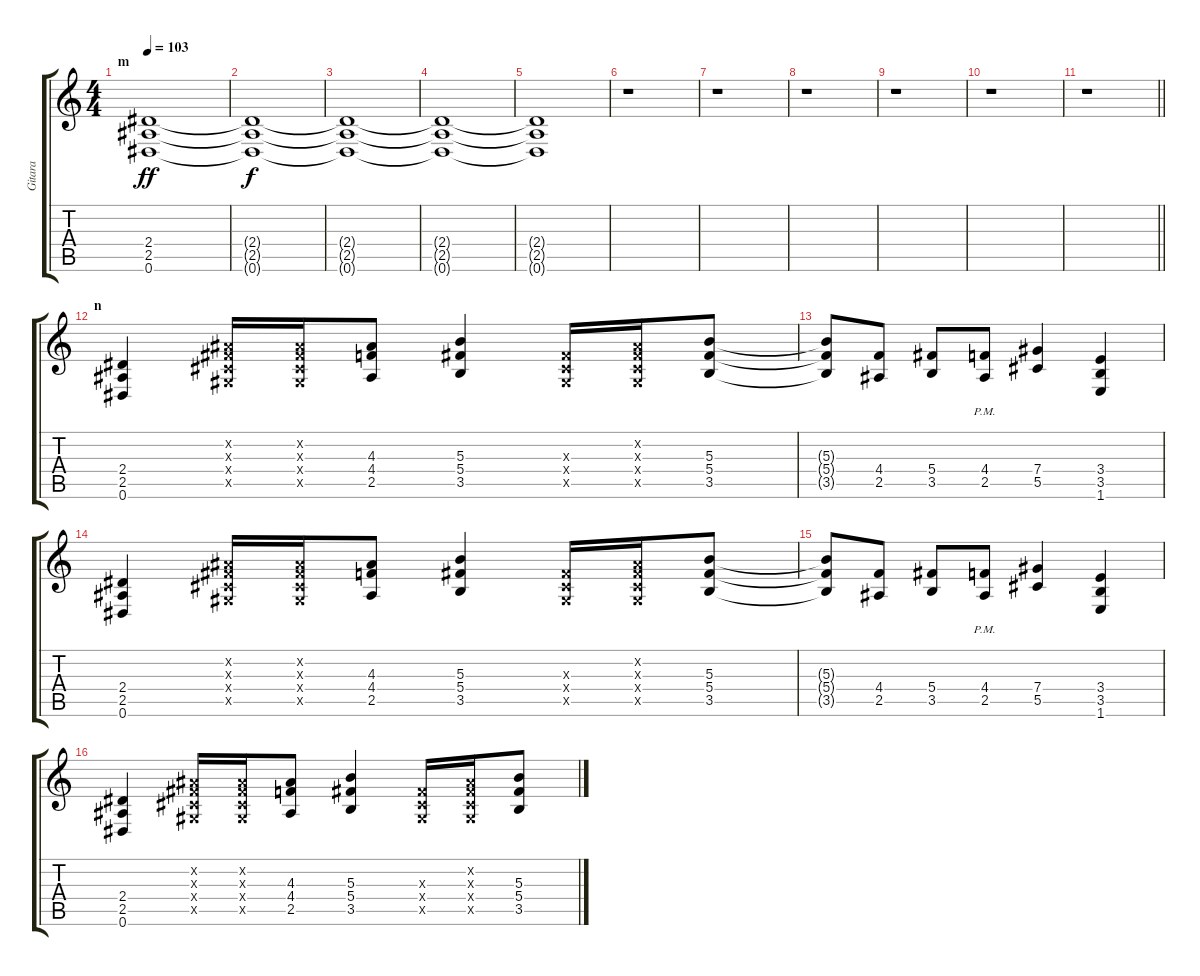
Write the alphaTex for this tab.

\track ("Gitara" "Gitara") {instrument electricguitarclean}
\staff {score tabs}
\tuning (Eb4 Bb3 Gb3 Db3 Ab2 Eb2) {hide}
\ts (4 4)
\section ("" "m")
\tempo 103
\clef g2
\ks c
(2.4 2.5 0.6).1{dy ff} |
(2.4{t} 2.5{t} 0.6{t}).1{dy f} |
(2.4{t} 2.5{t} 0.6{t}).1 |
(2.4{t} 2.5{t} 0.6{t}).1 |
(2.4{t} 2.5{t} 0.6{t}).1 |
r.1 |
r.1 |
r.1 |
r.1 |
r.1 |
\barLineRight lightlight
r.1 |
\section ("" "n")
(2.4 2.5 0.6).4{volume 14 balance 12 instrument distortionguitar} (0.2{x} 0.3{x} 0.4{x} 0.5{x}).16 (0.2{x} 0.3{x} 0.4{x} 0.5{x}).16 (4.3 4.4 2.5).8 (5.3 5.4 3.5).4 (0.3{x} 0.4{x} 0.5{x}).16 (0.2{x} 0.3{x} 0.4{x} 0.5{x}).16 (5.3 5.4 3.5).8 |
(5.3{t} 5.4{t} 3.5{t}).8 (4.4 2.5).8 (5.4 3.5).8 (4.4{pm} 2.5{pm}).8 (7.4 5.5).4 (3.4 3.5 1.6).4 |
(2.4 2.5 0.6).4 (0.2{x} 0.3{x} 0.4{x} 0.5{x}).16 (0.2{x} 0.3{x} 0.4{x} 0.5{x}).16 (4.3 4.4 2.5).8 (5.3 5.4 3.5).4 (0.3{x} 0.4{x} 0.5{x}).16 (0.2{x} 0.3{x} 0.4{x} 0.5{x}).16 (5.3 5.4 3.5).8 |
(5.3{t} 5.4{t} 3.5{t}).8 (4.4 2.5).8 (5.4 3.5).8 (4.4{pm} 2.5{pm}).8 (7.4 5.5).4 (3.4 3.5 1.6).4 |
(2.4 2.5 0.6).4 (0.2{x} 0.3{x} 0.4{x} 0.5{x}).16 (0.2{x} 0.3{x} 0.4{x} 0.5{x}).16 (4.3 4.4 2.5).8 (5.3 5.4 3.5).4 (0.3{x} 0.4{x} 0.5{x}).16 (0.2{x} 0.3{x} 0.4{x} 0.5{x}).16 (5.3 5.4 3.5).8
